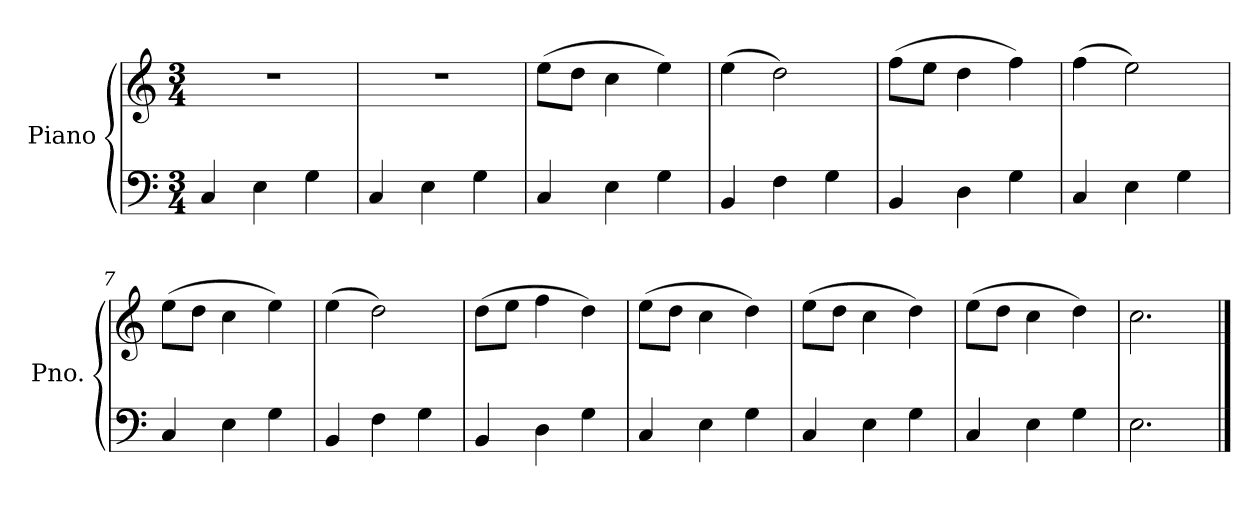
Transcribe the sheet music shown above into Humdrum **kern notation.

**kern	**kern
*part1	*part1
*staff2	*staff1
*I"Piano	*
*I'Pno.	*
*clefF4	*clefG2
*k[]	*k[]
*M3/4	*M3/4
=1	=1
4C/	2.r
4E\	.
4G\	.
=2	=2
4C/	2.r
4E\	.
4G\	.
=3	=3
4C/	(8ee\L
.	8dd\J
4E\	4cc\
4G\	4ee\)
=4	=4
4BB/	(4ee\
4F\	2dd\)
4G\	.
=5	=5
4BB/	(8ff\L
.	8ee\J
4D\	4dd\
4G\	4ff\)
=6	=6
4C/	(4ff\
4E\	2ee\)
4G\	.
!!LO:LB:g=z
=7	=7
4C/	(8ee\L
.	8dd\J
4E\	4cc\
4G\	4ee\)
=8	=8
4BB/	(4ee\
4F\	2dd\)
4G\	.
=9	=9
4BB/	(8dd\L
.	8ee\J
4D\	4ff\
4G\	4dd\)
=10	=10
4C/	(8ee\L
.	8dd\J
4E\	4cc\
4G\	4dd\)
=11	=11
4C/	(8ee\L
.	8dd\J
4E\	4cc\
4G\	4dd\)
=12	=12
4C/	(8ee\L
.	8dd\J
4E\	4cc\
4G\	4dd\)
=13	=13
2.E\	2.cc\
==	==
*-	*-
